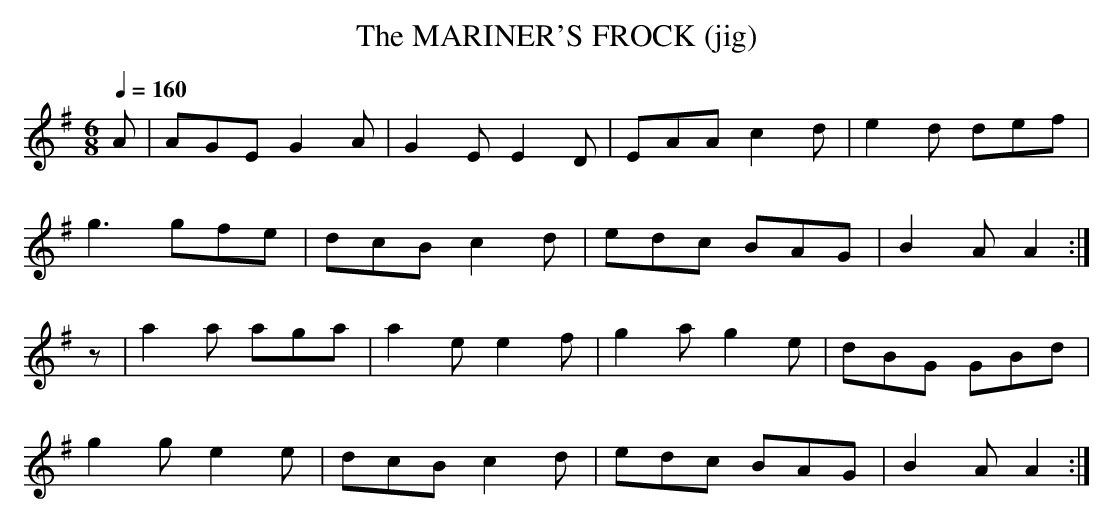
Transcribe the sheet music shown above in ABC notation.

X:1
T:MARINER'S FROCK (jig), The
Q:1/4=160
M:6/8
L:1/8
K:A dorian
A|AGE G2A|G2E E2D|EAA c2d|e2d def|
g3 gfe|dcB c2d|edc BAG|B2A A2:|
z|a2a aga|a2e e2f|g2a g2e|dBG GBd|
g2g e2e|dcB c2d|edc BAG|B2A A2:|
